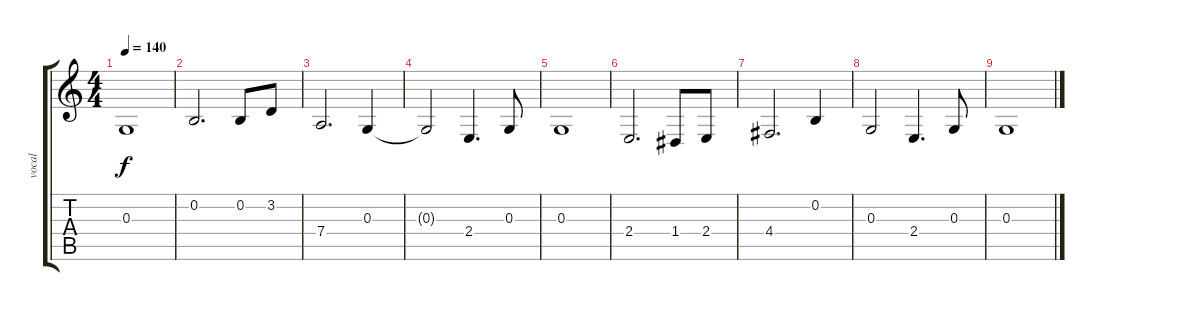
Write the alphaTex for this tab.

\track ("vocal" "vocal") {instrument lead2sawtooth}
\staff {score tabs}
\tuning (E4 B3 G3 D3 A2 E2) {hide}
\ts (4 4)
\tempo 140
\clef g2
\ks c
0.3.1{dy f} |
0.2.2{d} 0.2.8 3.2.8 |
7.4.2{d} 0.3.4 |
0.3{t}.2 2.4.4{d} 0.3.8 |
0.3.1 |
2.4.2{d} 1.4.8 2.4.8 |
4.4.2{d} 0.2.4 |
0.3.2 2.4.4{d} 0.3.8 |
0.3.1
